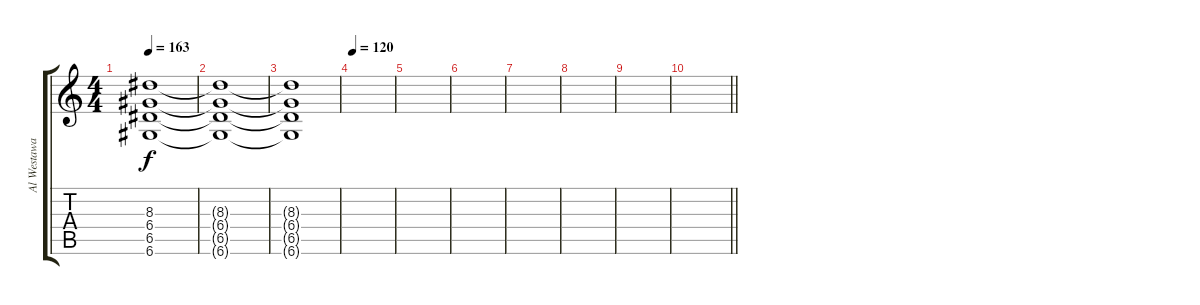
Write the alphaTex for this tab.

\track ("Al Westaway" "Al Westawa") {instrument overdrivenguitar}
\staff {score tabs}
\tuning (E4 B3 G3 D3 A2 D2) {hide}
\ts (4 4)
\tempo 163
\clef g2
\ks c
(8.3 6.4 6.5 6.6).1{dy f} |
(8.3{t} 6.4{t} 6.5{t} 6.6{t}).1 |
(8.3{t} 6.4{t} 6.5{t} 6.6{t}).1 |
\tempo 120
|
|
|
|
|
|
\barLineRight lightlight
